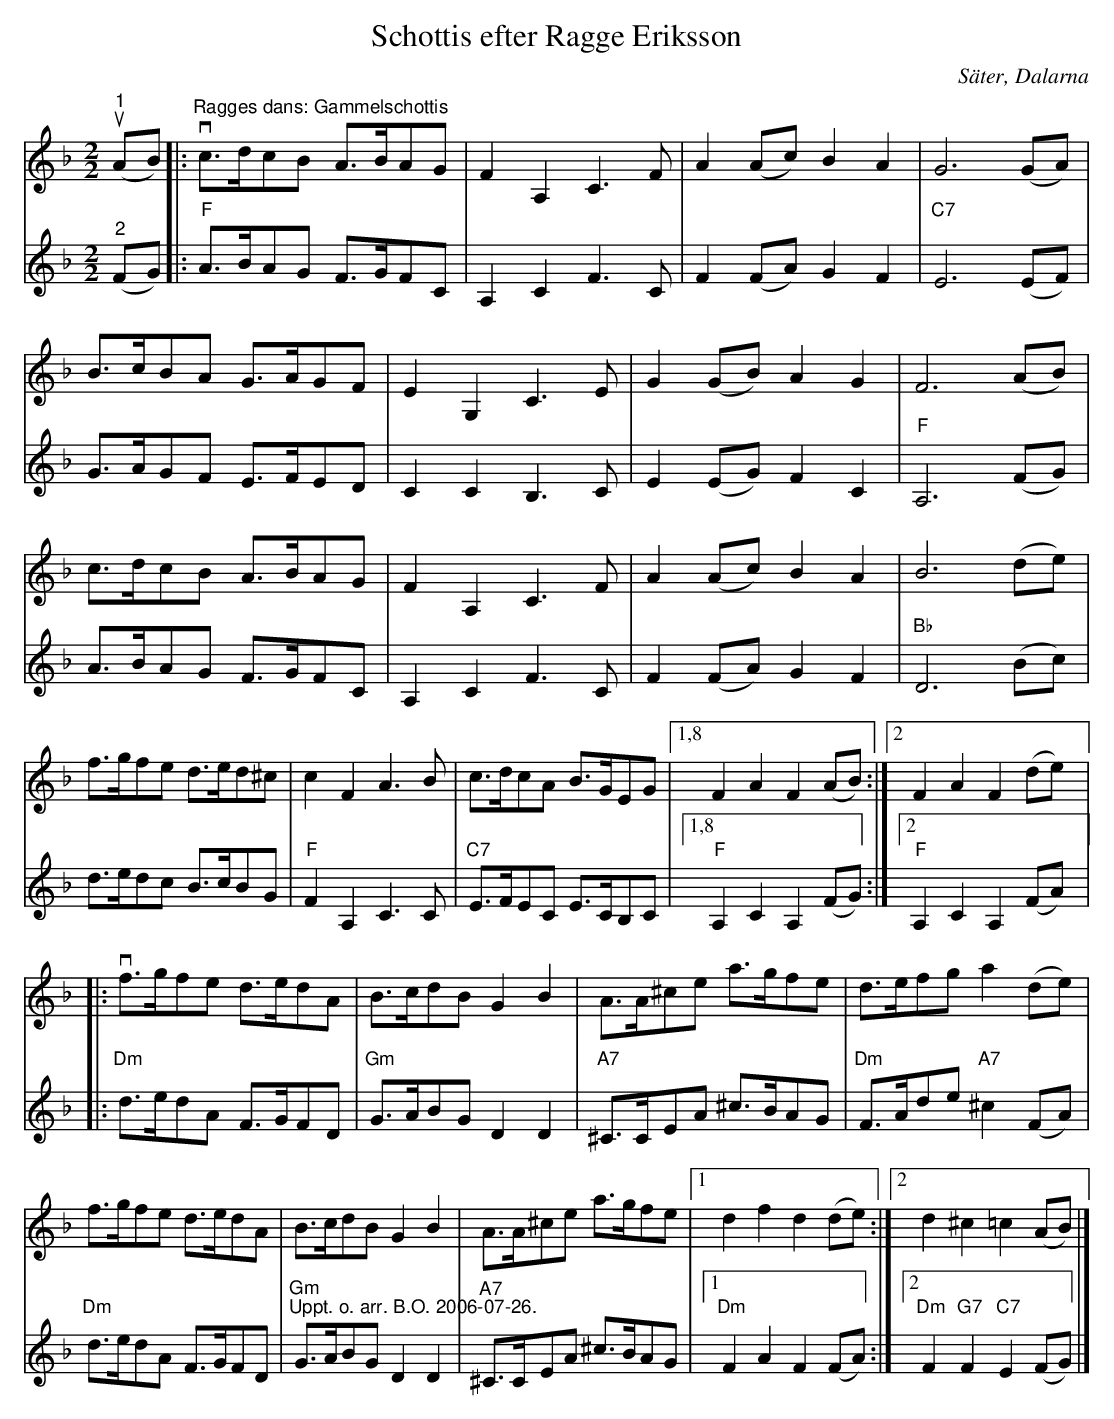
X:1
T:Schottis efter Ragge Eriksson
O:Säter, Dalarna
L:1/8
M:2/2
K:F
V:1
"^1"u (AB) |:v"^Ragges dans: Gammelschottis" c>dcB A>BAG | F2 A,2 C3 F | A2 (Ac) B2 A2 | G6 (GA) |
B>cBA G>AGF | E2 G,2 C3 E | G2 (GB) A2 G2 | F6 (AB) |
c>dcB A>BAG | F2 A,2 C3 F | A2 (Ac) B2 A2 | B6 (de) |
f>gfe d>ed^c | c2 F2 A3 B | c>dcA B>GEG |1,8 F2 A2 F2 (AB) :|2 F2 A2 F2 (de) |:v
f>gfe d>edA | B>cdB G2 B2 | A>A^ce a>gfe | d>efg a2 (de) |
f>gfe d>edA | B>cdB G2 B2 | A>A^ce a>gfe |1 d2 f2 d2 (de) :|2 d2 ^c2 =c2 (AB) |]
V:2
"^2" (FG) |: "F" A>BAG F>GFC | A,2 C2 F3 C | F2 (FA) G2 F2 | "C7" E6 (EF) |
G>AGF E>FED | C2 C2 B,3 C | E2 (EG) F2 C2 | "F" A,6 (FG) |
A>BAG F>GFC | A,2 C2 F3 C | F2 (FA) G2 F2 | "Bb" D6 (Bc) |
d>edc B>cBG | "F" F2 A,2 C3 C | "C7" E>FEC E>CB,C |1,8"F" A,2 C2 A,2 (FG) :|2"F" A,2 C2 A,2 (FA) |:
"Dm" d>edA F>GFD | "Gm" G>ABG D2 D2 |"A7" ^C>CEA ^c>BAG |"Dm" F>Ade"A7" ^c2 (FA) |
"Dm" d>edA F>GFD | "Gm" "^Uppt. o. arr. B.O. 2006-07-26." G>ABG D2 D2 | "A7" ^C>CEA ^c>BAG |1 "Dm" F2 A2 F2 (FA) :|2 "Dm" F2"G7" F2"C7" E2 (FG) |]
